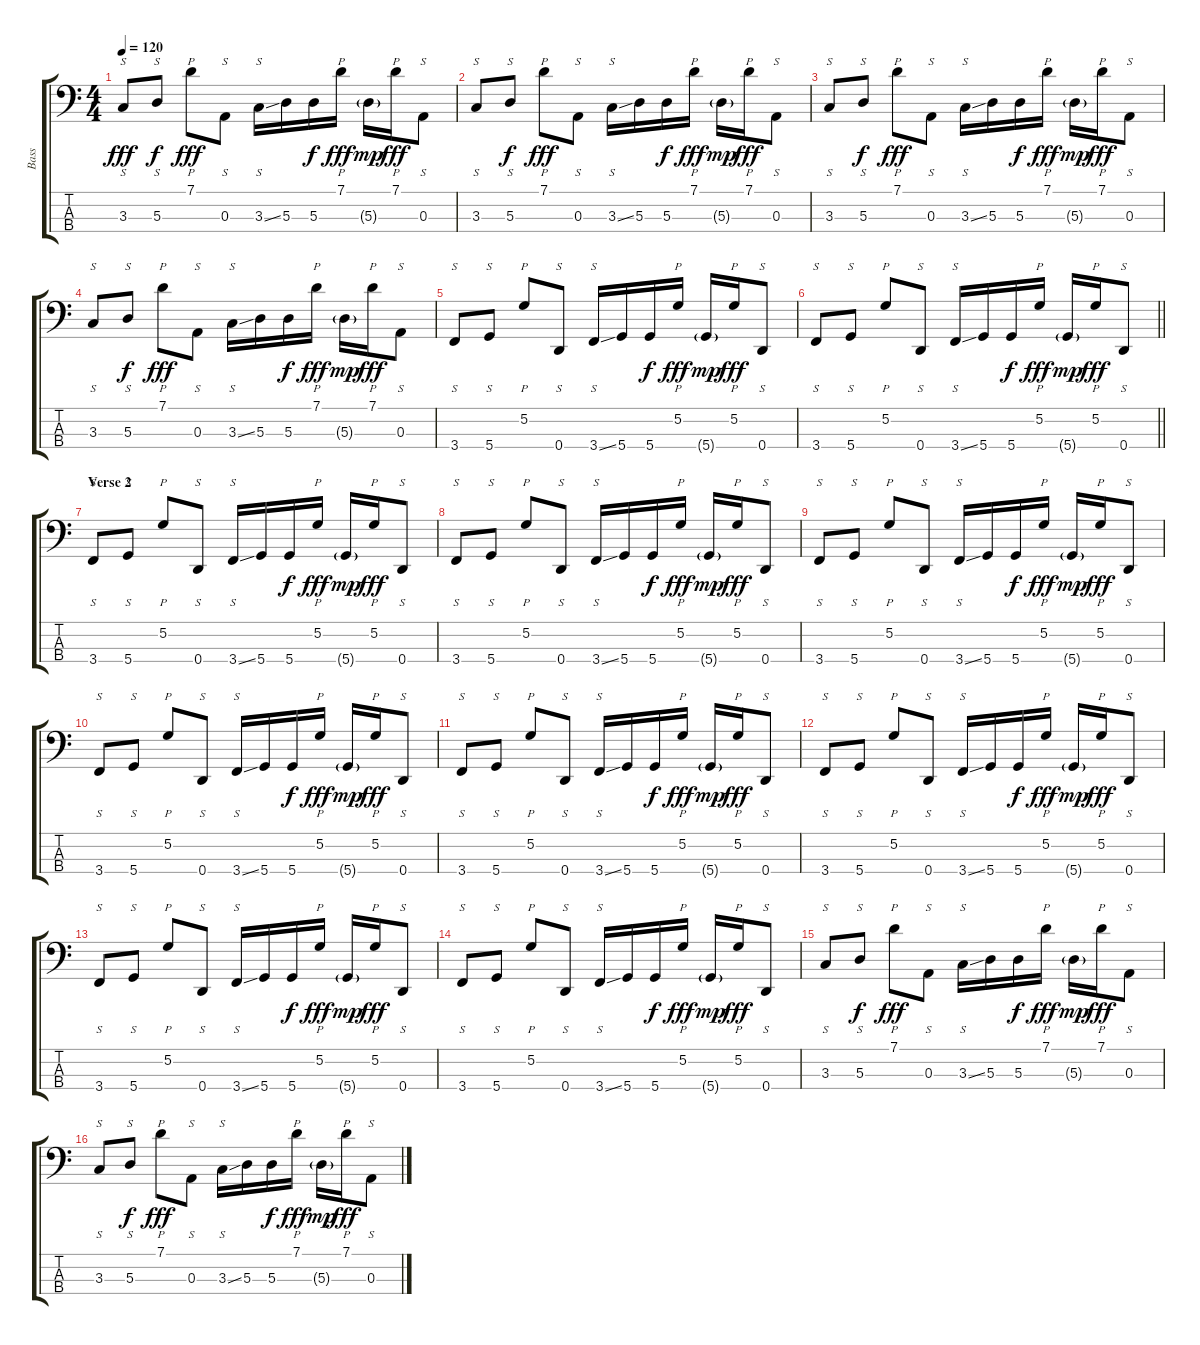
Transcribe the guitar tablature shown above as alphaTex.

\track ("Bass" "Bass") {instrument slapbass1}
\staff {score tabs}
\tuning (G2 D2 A1 D1) {hide}
\ts (4 4)
\tempo 120
\clef f4
\ks c
3.3.8{s dy fff} 5.3.8{s dy f} 7.1.8{p dy fff} 0.3.8{s} 3.3{ss}.16{s} 5.3.16 5.3.16{dy f} 7.1.16{p dy fff} 5.3{g}.16{dy mp} 7.1.16{p dy fff} 0.3.8{s} |
3.3.8{s} 5.3.8{s dy f} 7.1.8{p dy fff} 0.3.8{s} 3.3{ss}.16{s} 5.3.16 5.3.16{dy f} 7.1.16{p dy fff} 5.3{g}.16{dy mp} 7.1.16{p dy fff} 0.3.8{s} |
3.3.8{s} 5.3.8{s dy f} 7.1.8{p dy fff} 0.3.8{s} 3.3{ss}.16{s} 5.3.16 5.3.16{dy f} 7.1.16{p dy fff} 5.3{g}.16{dy mp} 7.1.16{p dy fff} 0.3.8{s} |
3.3.8{s} 5.3.8{s dy f} 7.1.8{p dy fff} 0.3.8{s} 3.3{ss}.16{s} 5.3.16 5.3.16{dy f} 7.1.16{p dy fff} 5.3{g}.16{dy mp} 7.1.16{p dy fff} 0.3.8{s} |
3.4.8{s} 5.4.8{s} 5.2.8{p} 0.4.8{s} 3.4{ss}.16{s} 5.4.16 5.4.16{dy f} 5.2.16{p dy fff} 5.4{g}.16{dy mp} 5.2.16{p dy fff} 0.4.8{s} |
\barLineRight lightlight
3.4.8{s} 5.4.8{s} 5.2.8{p} 0.4.8{s} 3.4{ss}.16{s} 5.4.16 5.4.16{dy f} 5.2.16{p dy fff} 5.4{g}.16{dy mp} 5.2.16{p dy fff} 0.4.8{s} |
\section ("" "Verse 2")
3.4.8{s} 5.4.8{s} 5.2.8{p} 0.4.8{s} 3.4{ss}.16{s} 5.4.16 5.4.16{dy f} 5.2.16{p dy fff} 5.4{g}.16{dy mp} 5.2.16{p dy fff} 0.4.8{s} |
3.4.8{s} 5.4.8{s} 5.2.8{p} 0.4.8{s} 3.4{ss}.16{s} 5.4.16 5.4.16{dy f} 5.2.16{p dy fff} 5.4{g}.16{dy mp} 5.2.16{p dy fff} 0.4.8{s} |
3.4.8{s} 5.4.8{s} 5.2.8{p} 0.4.8{s} 3.4{ss}.16{s} 5.4.16 5.4.16{dy f} 5.2.16{p dy fff} 5.4{g}.16{dy mp} 5.2.16{p dy fff} 0.4.8{s} |
3.4.8{s} 5.4.8{s} 5.2.8{p} 0.4.8{s} 3.4{ss}.16{s} 5.4.16 5.4.16{dy f} 5.2.16{p dy fff} 5.4{g}.16{dy mp} 5.2.16{p dy fff} 0.4.8{s} |
3.4.8{s} 5.4.8{s} 5.2.8{p} 0.4.8{s} 3.4{ss}.16{s} 5.4.16 5.4.16{dy f} 5.2.16{p dy fff} 5.4{g}.16{dy mp} 5.2.16{p dy fff} 0.4.8{s} |
3.4.8{s} 5.4.8{s} 5.2.8{p} 0.4.8{s} 3.4{ss}.16{s} 5.4.16 5.4.16{dy f} 5.2.16{p dy fff} 5.4{g}.16{dy mp} 5.2.16{p dy fff} 0.4.8{s} |
3.4.8{s} 5.4.8{s} 5.2.8{p} 0.4.8{s} 3.4{ss}.16{s} 5.4.16 5.4.16{dy f} 5.2.16{p dy fff} 5.4{g}.16{dy mp} 5.2.16{p dy fff} 0.4.8{s} |
3.4.8{s} 5.4.8{s} 5.2.8{p} 0.4.8{s} 3.4{ss}.16{s} 5.4.16 5.4.16{dy f} 5.2.16{p dy fff} 5.4{g}.16{dy mp} 5.2.16{p dy fff} 0.4.8{s} |
3.3.8{s} 5.3.8{s dy f} 7.1.8{p dy fff} 0.3.8{s} 3.3{ss}.16{s} 5.3.16 5.3.16{dy f} 7.1.16{p dy fff} 5.3{g}.16{dy mp} 7.1.16{p dy fff} 0.3.8{s} |
3.3.8{s} 5.3.8{s dy f} 7.1.8{p dy fff} 0.3.8{s} 3.3{ss}.16{s} 5.3.16 5.3.16{dy f} 7.1.16{p dy fff} 5.3{g}.16{dy mp} 7.1.16{p dy fff} 0.3.8{s}
